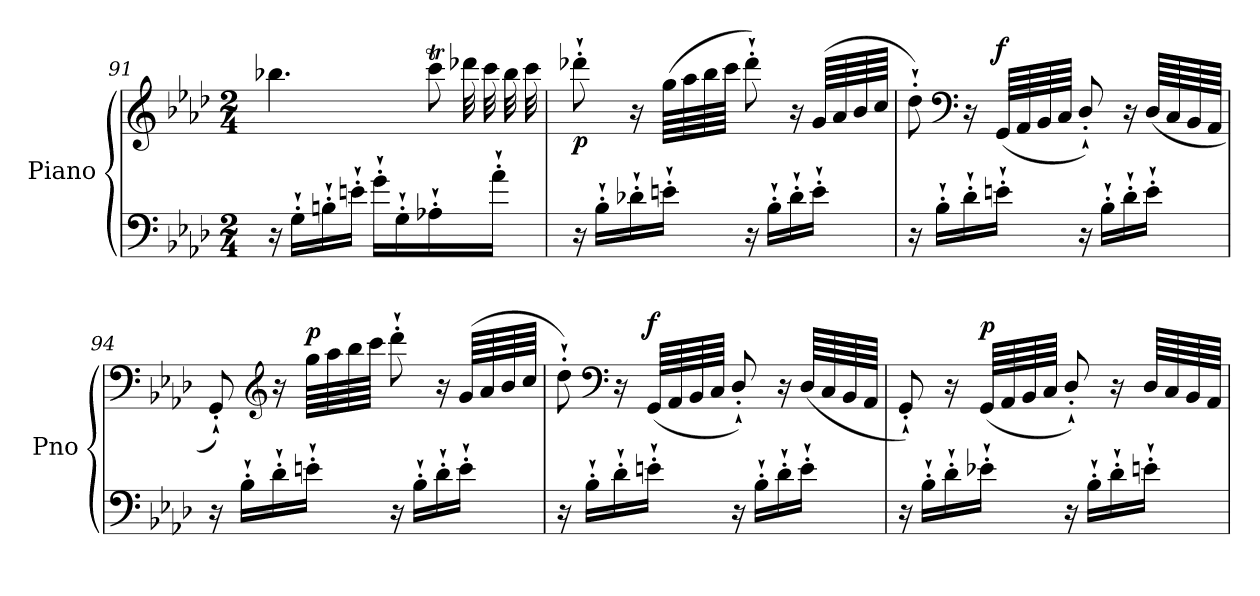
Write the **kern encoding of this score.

**kern	**kern	**dynam
*part1	*part1	*part1
*staff2	*staff1	*staff1/2
*I"Piano	*	*
*I'Pno	*	*
*clefF4	*clefG2	*
*k[b-e-a-d-]	*k[b-e-a-d-]	*
*M2/4	*M2/4	*
=91	=91	=91
*	*^	*
16r	4.bb-X\	4.ryy	.
16G'`\LL	.	.	.
16Bn'`\	.	.	.
16en'`\JJ	.	.	.
16g'`\LL	.	.	.
16G'`\	.	.	.
*	*	*Xtuplet	*
16A-X'`\	8ccct\	40ryy	.
.	.	40ddd-X	.
.	.	40ccc	.
16a-'`\JJ	.	.	.
.	.	40bb-	.
.	.	40ccc	.
!!LO:LB:g=z
=92	=92	=92	=92
!	!	!	!LO:DY:b
*	*v	*v	*
16r	8ddd-X'`\	p
16B-'`\LL	.	.
16d-X'`\	16r	.
16en'`\JJ	(64gg\LLLL	.
.	64aa-\	.
.	64bb-\	.
.	64ccc\JJJJ	.
16r	8ddd-'`\)	.
16B-'`\LL	.	.
16d-'`\	16r	.
16e'`\JJ	(>64g/LLLL	.
.	64a-/	.
.	64b-/	.
.	64cc/JJJJ	.
!!LO:LB:g=z
=93	=93	=93
16r	8dd-'`\)	.
16B-'`\LL	.	.
*	*clefF4	*
16d-'`\	16r	.
!	!	!LO:DY:a
16en'`\JJ	(64GG/LLLL	f
.	64AA-/	.
.	64BB-/	.
.	64C/JJJJ	.
16r	8D-'`/)	.
16B-'`\LL	.	.
16d-'`\	16r	.
16e'`\JJ	(64D-/LLLL	.
.	64C/	.
.	64BB-/	.
.	64AA-/JJJJ	.
=94	=94	=94
16r	8GG'`/)	.
16B-'`\LL	.	.
*	*clefG2	*
16d-'`\	16r	.
!	!	!LO:DY:a
16en'`\JJ	64gg\LLLL	p
.	64aa-\	.
.	64bb-\	.
.	64ccc\JJJJ	.
16r	8ddd-'`\	.
16B-'`\LL	.	.
16d-'`\	16r	.
16e'`\JJ	(64g/LLLL	.
.	64a-/	.
.	64b-/	.
.	64cc/JJJJ	.
=95	=95	=95
16r	8dd-'`\)	.
16B-'`\LL	.	.
*	*clefF4	*
16d-'`\	16r	.
!	!	!LO:DY:a
16en'`\JJ	(64GG/LLLL	f
.	64AA-/	.
.	64BB-/	.
.	64C/JJJJ	.
16r	8D-'`/)	.
16B-'`\LL	.	.
16d-'`\	16r	.
16e'`\JJ	(64D-/LLLL	.
.	64C/	.
.	64BB-/	.
.	64AA-/JJJJ	.
!!LO:LB:g=z
=96	=96	=96
16r	8GG'`/)	.
16B-'`\LL	.	.
16d-'`\	16r	.
!	!	!LO:DY:a
16e-X'`\JJ	(64GG/LLLL	p
.	64AA-/	.
.	64BB-/	.
.	64C/JJJJ	.
16r	8D-'`/)	.
16B-'`\LL	.	.
16d-'`\	16r	.
16en'`\JJ	64D-/LLLL	.
.	64C/	.
.	64BB-/	.
.	64AA-/JJJJ	.
=	=	=
*-	*-	*-
